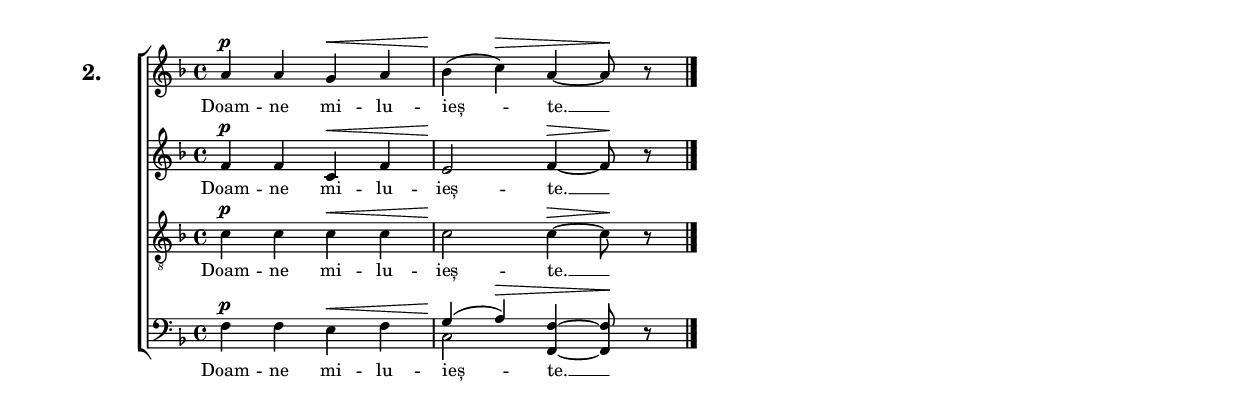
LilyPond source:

\version "2.19.80"
\include "defines.ly"
#(define myNoteSpacing 5.0)
#(define raggedRight #t)
midiTempo = 
  \midi {
    \tempo 4 = 124
    }


\include "preamble.ly"

global = {
  \globalPreamble
  \key f \major
  \override Staff.TimeSignature.style = #'()
  \time 4/4
}

sopMusic = \relative c' {
  \set Staff.instrumentName = \markup { \bold \huge \larger 2. }
  a'^\p a g^\< a
  bes(\! c)^\> a~ a8\! r \bar "|."
}

sopWords = \lyricmode {
  Doam -- ne mi -- lu -- ieș -- te. __
}

altoMusic = \relative c' {
  f4^\p f c^\< f
  e2\! f4~^\> f8\! r8
}

altoWords = \sopWords

tenorMusic = \relative c' {
  c4^\p c c^\< c
  c2\! c4~^\> c8\! r8
}

tenorWords = \sopWords

bassMusic = \relative c' {
  f,4^\p f e^\< f
  <<
    { \voiceOne g(\! a)^\> }
    \new Voice = "split" { \voiceTwo c,2 }
  >>
  \oneVoice <f f,>4~ <f f,>8\! r
}

bassWords = \sopWords

\include "four-staves.ly"
